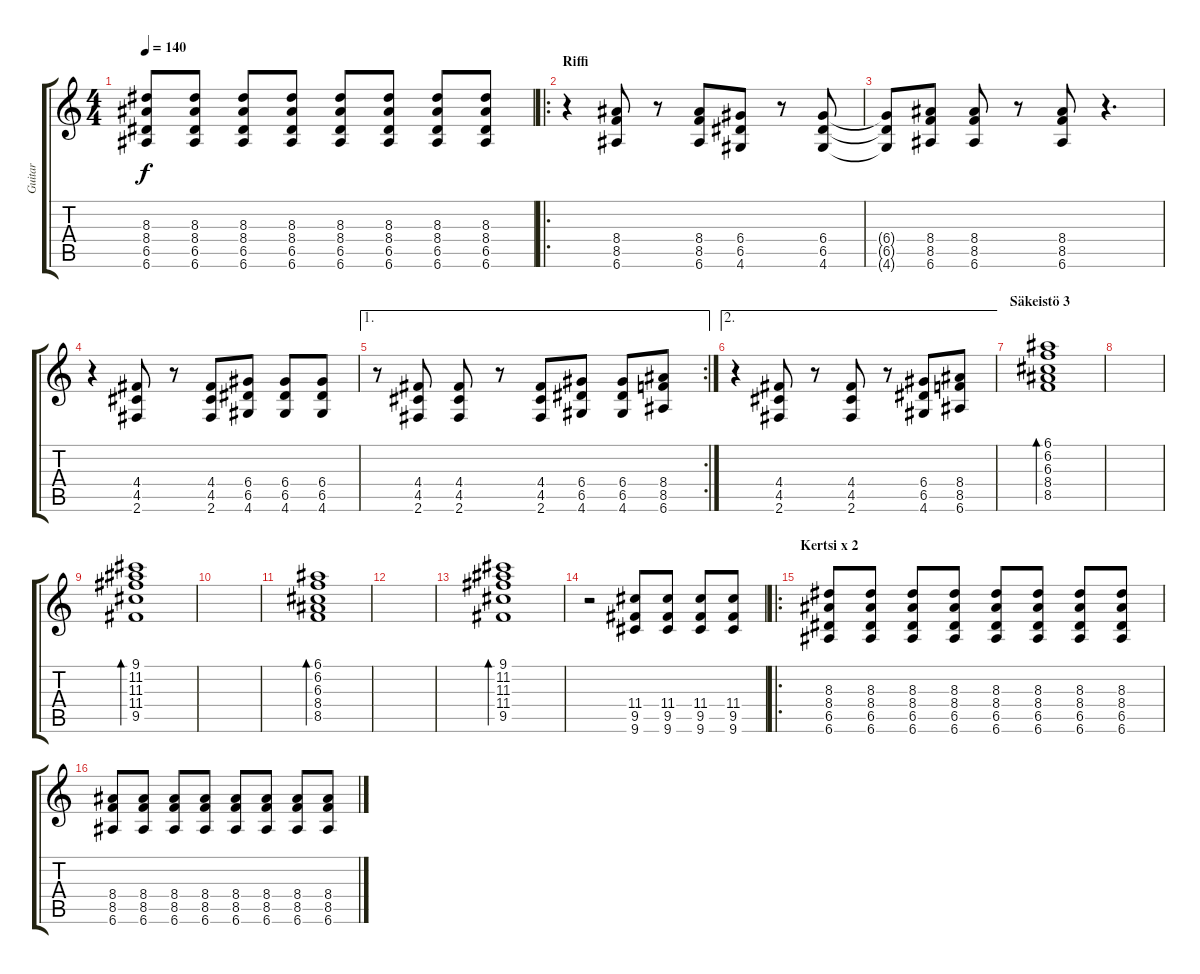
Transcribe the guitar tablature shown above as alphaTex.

\track ("Guitar" "Guitar") {instrument distortionguitar}
\staff {score tabs}
\tuning (E4 B3 G3 D3 A2 E2) {hide}
\ts (4 4)
\tempo 140
\clef g2
\ks c
(8.3 8.4 6.5 6.6).8{dy f} (8.3 8.4 6.5 6.6).8 (8.3 8.4 6.5 6.6).8 (8.3 8.4 6.5 6.6).8 (8.3 8.4 6.5 6.6).8 (8.3 8.4 6.5 6.6).8 (8.3 8.4 6.5 6.6).8 (8.3 8.4 6.5 6.6).8 |
\ro
\section ("" "Riffi")
r.4{instrument distortionguitar} (8.4 8.5 6.6).8 r.8 (8.4 8.5 6.6).8 (6.4 6.5 4.6).8 r.8 (6.4 6.5 4.6).8 |
(6.4{t} 6.5{t} 4.6{t}).8 (8.4 8.5 6.6).8 (8.4 8.5 6.6).8 r.8 (8.4 8.5 6.6).8 r.4{d} |
r.4 (4.4 4.5 2.6).8 r.8 (4.4 4.5 2.6).8 (6.4 6.5 4.6).8 (6.4 6.5 4.6).8 (6.4 6.5 4.6).8 |
\ae 1
\rc 2
r.8 (4.4 4.5 2.6).8 (4.4 4.5 2.6).8 r.8 (4.4 4.5 2.6).8 (6.4 6.5 4.6).8 (6.4 6.5 4.6).8 (8.4 8.5 6.6).8 |
\ae 2
r.4 (4.4 4.5 2.6).8 r.8 (4.4 4.5 2.6).8 r.8 (6.4 6.5 4.6).8 (8.4 8.5 6.6).8 |
\section ("" "Säkeistö 3")
(6.1 6.2 6.3 8.4 8.5).1{bd 480 instrument electricguitarclean} |
|
(9.1 11.2 11.3 11.4 9.5).1{bd 480 instrument electricguitarclean} |
|
(6.1 6.2 6.3 8.4 8.5).1{bd 480 instrument electricguitarclean} |
|
(9.1 11.2 11.3 11.4 9.5).1{bd 480 instrument electricguitarclean} |
r.2 (11.4 9.5 9.6).8{instrument distortionguitar} (11.4 9.5 9.6).8 (11.4 9.5 9.6).8 (11.4 9.5 9.6).8 |
\ro
\section ("" "Kertsi x 2")
(8.3 8.4 6.5 6.6).8 (8.3 8.4 6.5 6.6).8 (8.3 8.4 6.5 6.6).8 (8.3 8.4 6.5 6.6).8 (8.3 8.4 6.5 6.6).8 (8.3 8.4 6.5 6.6).8 (8.3 8.4 6.5 6.6).8 (8.3 8.4 6.5 6.6).8 |
(8.4 8.5 6.6).8 (8.4 8.5 6.6).8 (8.4 8.5 6.6).8 (8.4 8.5 6.6).8 (8.4 8.5 6.6).8 (8.4 8.5 6.6).8 (8.4 8.5 6.6).8 (8.4 8.5 6.6).8
